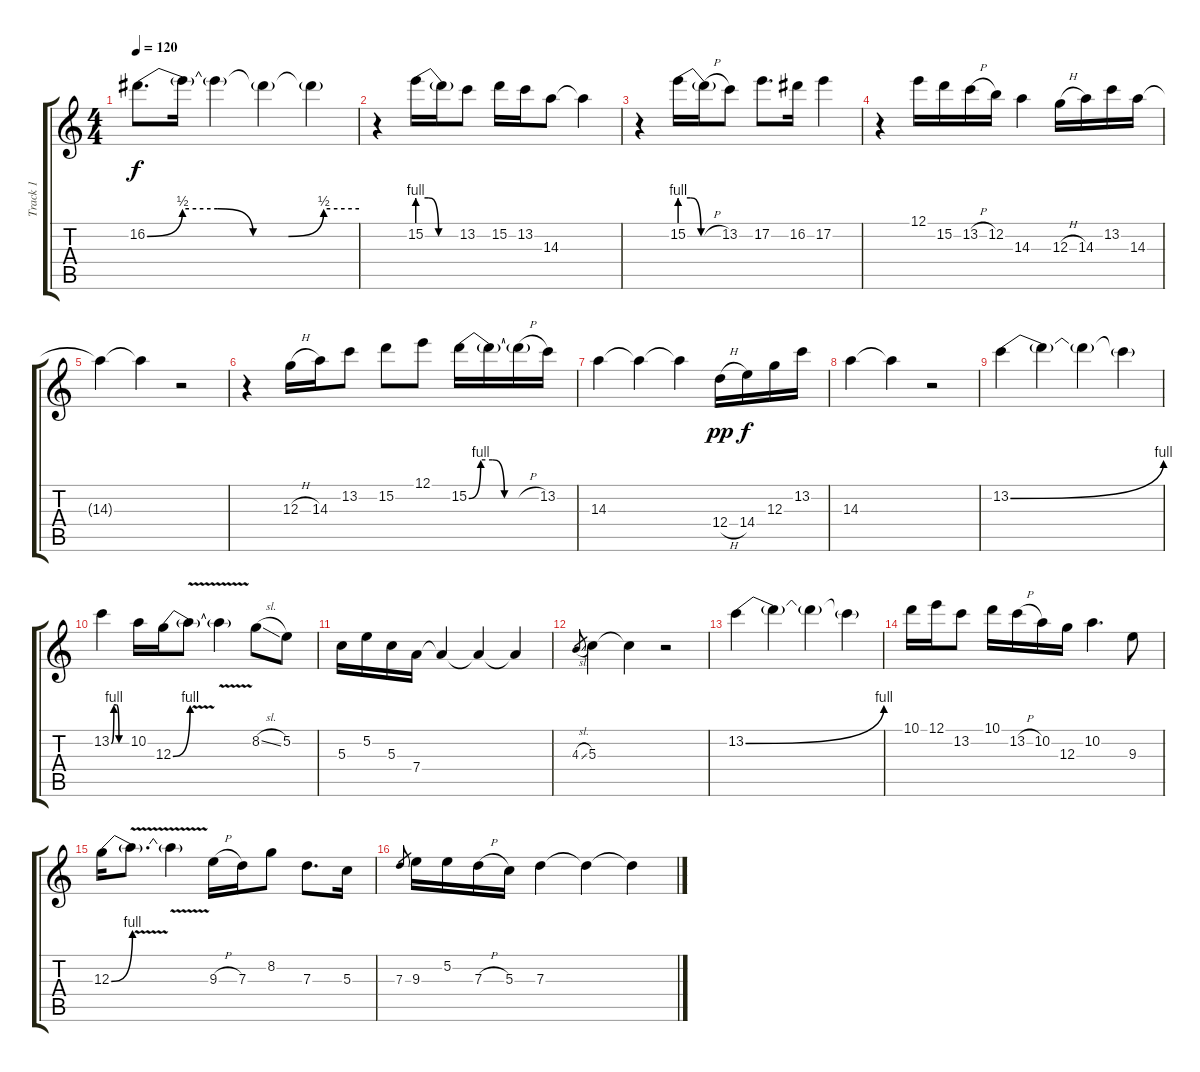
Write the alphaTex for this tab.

\track ("Track 1" "Track 1") {instrument overdrivenguitar}
\staff {score tabs}
\tuning (E4 B3 G3 D3 A2 E2) {hide}
\ts (4 4)
\tempo 120
\clef g2
\ks c
16.2{be (custom 0 0 10 2 20 2 30 0 40 0 50 2 60 2)}.8{d dy f} 16.2{t}.16 16.2{t}.4 16.2{t}.4 16.2{t}.4 |
r.4 15.2{be (custom 0 4 15 4 30 0 60 0)}.16 15.2{t}.16 13.2.8 15.2.16 13.2.16 14.3.8 14.3{t}.4 |
r.4 15.2{be (custom 0 4 15 4 30 0 60 0)}.16 15.2{h t}.16 13.2.8 17.2.8{d} 16.2.16 17.2.4 |
r.4 12.1.16 15.2.16 13.2{h}.16 12.2.16 14.3.4 12.3{h}.16 14.3.16 13.2.16 14.3.16 |
14.3{t}.4 14.3{t}.4 r.2 |
r.4 12.3{h}.16 14.3.16 13.2.8 15.2.8 12.1.8 15.2{be (custom 0 0 10 4 20 4 30 0 60 0)}.16 15.2{t}.16 15.2{h t}.16 13.2.16 |
14.3.4 14.3{t}.4 14.3{t}.4 12.4{h}.16{dy pp} 14.4.16{dy f} 12.3.16 13.2.16 |
14.3.4 14.3{t}.4 r.2 |
13.2{be (bend 0 0 60 4)}.4 13.2{t}.4 13.2{t}.4 13.2{t}.4 |
13.2{be (custom 0 0 10 4 20 4 30 0 60 0)}.4 10.2.16 12.3{be (bend 0 0 60 4)}.16 12.3{v t}.8 12.3{t}.4 8.2{sl}.8 5.2.8 |
5.3.16 5.2.16 5.3.16 7.4.16 7.4{t}.4 7.4{t}.4 7.4{t}.4 |
4.3{sl}.8{gr} 5.3.4 5.3{t}.4 r.2 |
13.2{be (bend 0 0 60 4)}.4 13.2{t}.4 13.2{t}.4 13.2{t}.4 |
10.1.16 12.1.16 13.2.8 10.1.16 13.2{h}.16 10.2.16 12.3.16 10.2.4{d} 9.3.8 |
12.3{be (bend 0 0 60 4)}.16 12.3{v t}.8{d} 12.3{t}.4 9.3{h}.16 7.3.16 8.2.8 7.3.8{d} 5.3.16 |
7.3.8{gr} 9.3.16 5.2.16 7.3{h}.16 5.3.16 7.3.4 7.3{t}.4 7.3{t}.4
